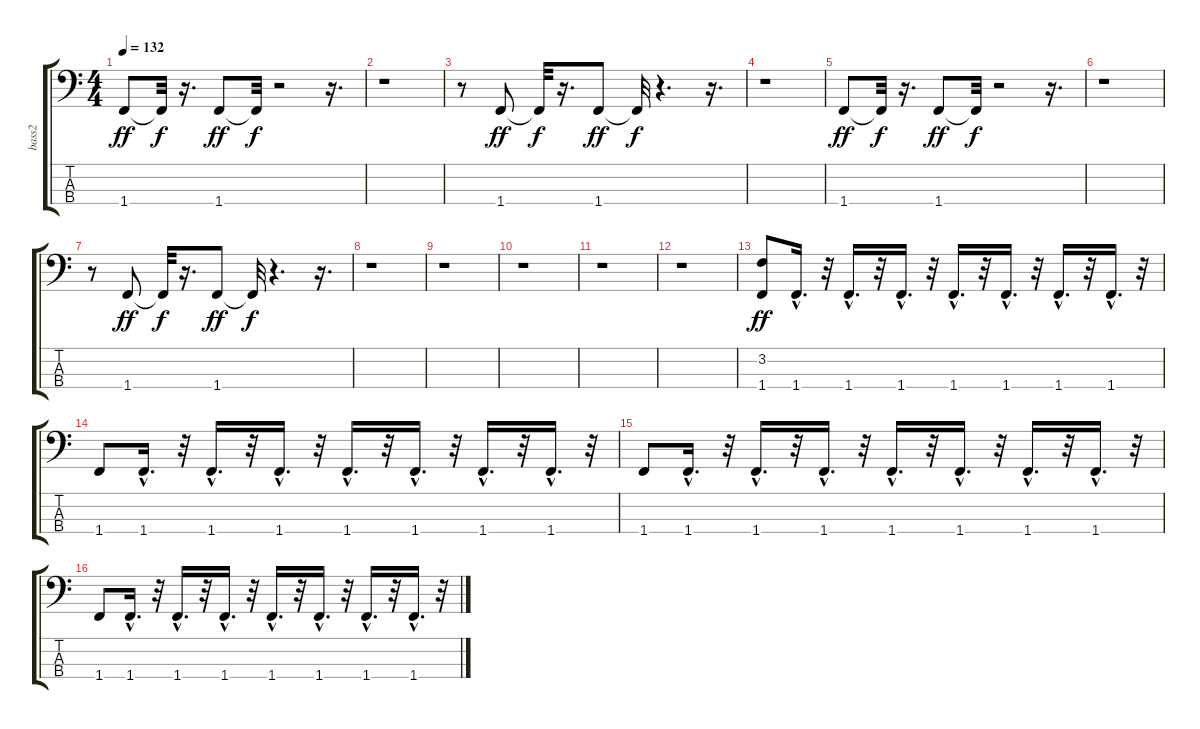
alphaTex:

\track ("bass2" "bass2") {instrument electricbassfinger}
\staff {score tabs}
\tuning (G2 D2 A1 E1) {hide}
\ts (4 4)
\tempo 132
\clef f4
\ks c
1.4.8{dy ff} 1.4{t}.32{dy f} r.16{d} 1.4.8{dy ff} 1.4{t}.32{dy f} r.2 r.16{d} |
r.1 |
r.8 1.4.8{dy ff} 1.4{t}.32{dy f} r.16{d} 1.4.8{dy ff} 1.4{t}.32{dy f} r.4{d} r.16{d} |
r.1 |
1.4.8{dy ff} 1.4{t}.32{dy f} r.16{d} 1.4.8{dy ff} 1.4{t}.32{dy f} r.2 r.16{d} |
r.1 |
r.8 1.4.8{dy ff} 1.4{t}.32{dy f} r.16{d} 1.4.8{dy ff} 1.4{t}.32{dy f} r.4{d} r.16{d} |
r.1 |
r.1 |
r.1 |
r.1 |
r.1 |
(3.2 1.4).8{dy ff} 1.4{hac}.16{d} r.32 1.4{hac}.16{d} r.32 1.4{hac}.16{d} r.32 1.4{hac}.16{d} r.32 1.4{hac}.16{d} r.32 1.4{hac}.16{d} r.32 1.4{hac}.16{d} r.32 |
1.4.8 1.4{hac}.16{d} r.32 1.4{hac}.16{d} r.32 1.4{hac}.16{d} r.32 1.4{hac}.16{d} r.32 1.4{hac}.16{d} r.32 1.4{hac}.16{d} r.32 1.4{hac}.16{d} r.32 |
1.4.8 1.4{hac}.16{d} r.32 1.4{hac}.16{d} r.32 1.4{hac}.16{d} r.32 1.4{hac}.16{d} r.32 1.4{hac}.16{d} r.32 1.4{hac}.16{d} r.32 1.4{hac}.16{d} r.32 |
1.4.8 1.4{hac}.16{d} r.32 1.4{hac}.16{d} r.32 1.4{hac}.16{d} r.32 1.4{hac}.16{d} r.32 1.4{hac}.16{d} r.32 1.4{hac}.16{d} r.32 1.4{hac}.16{d} r.32
